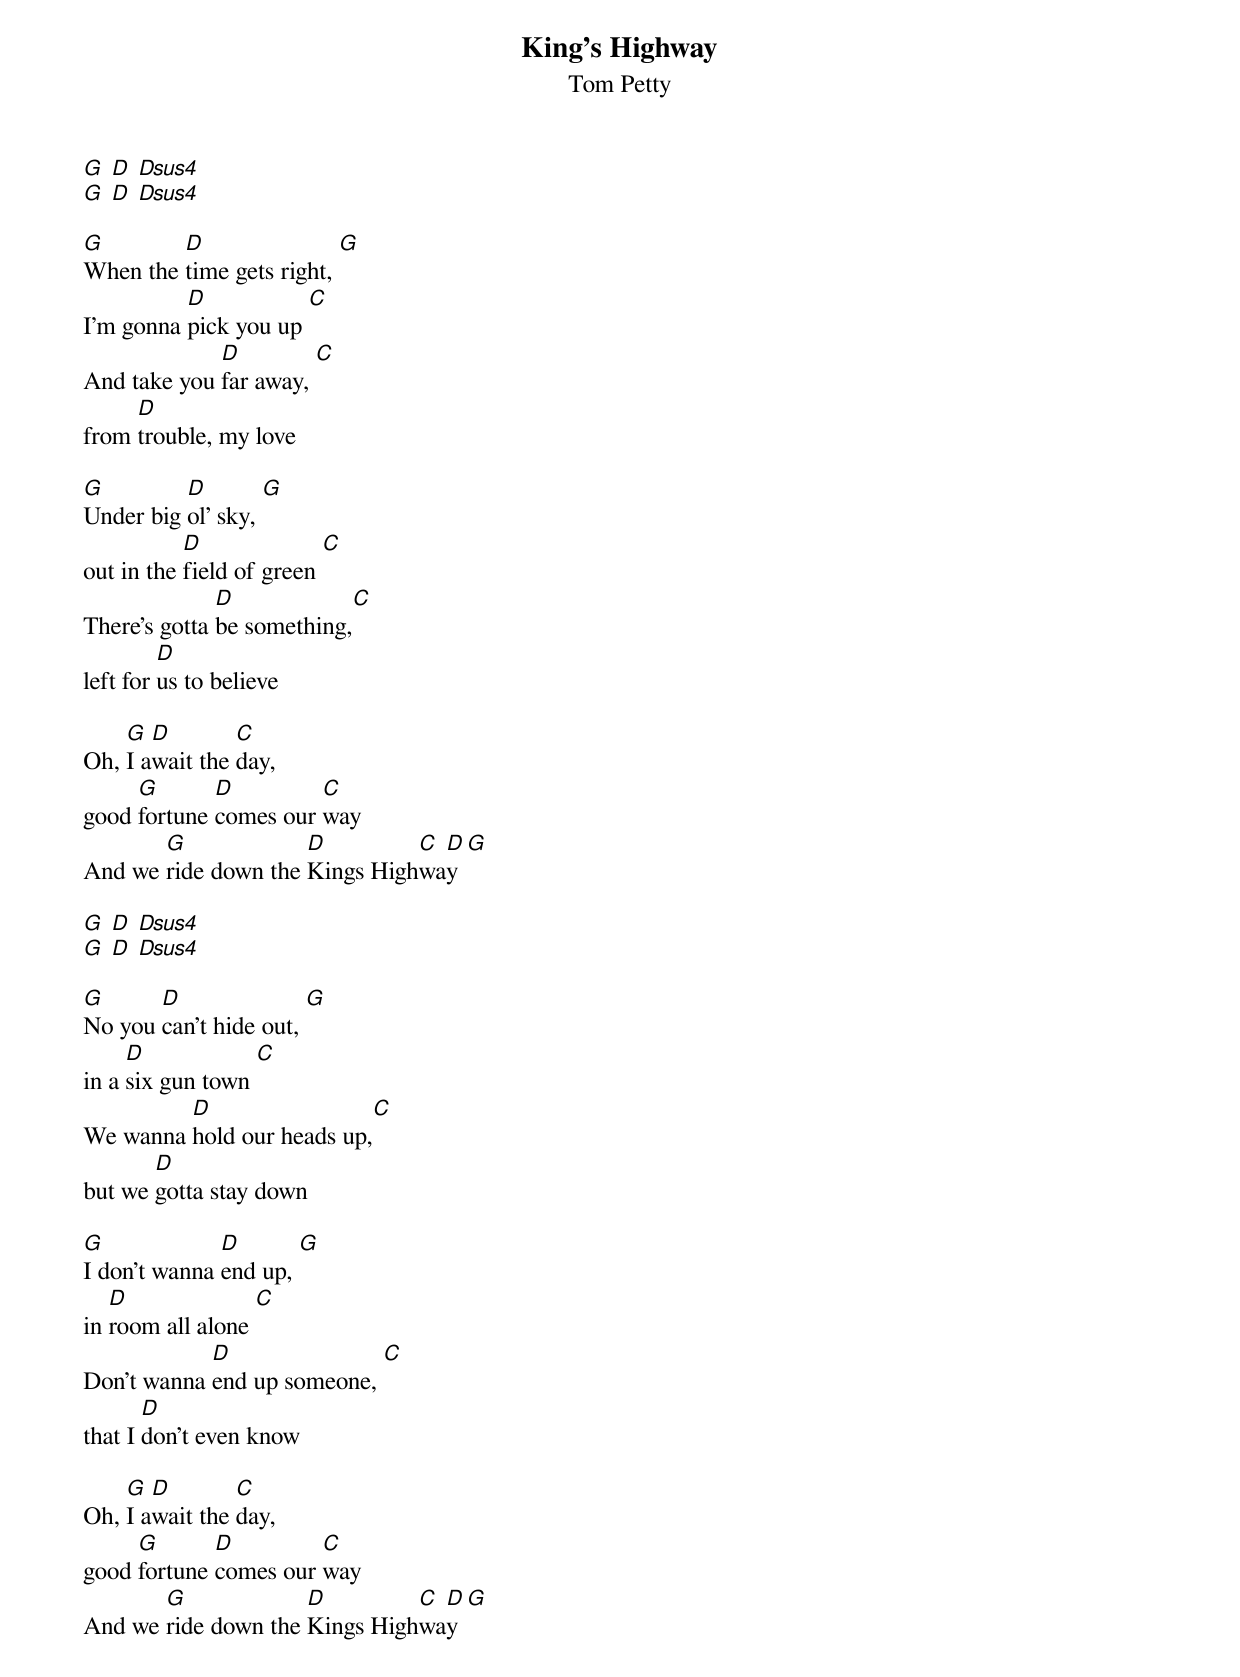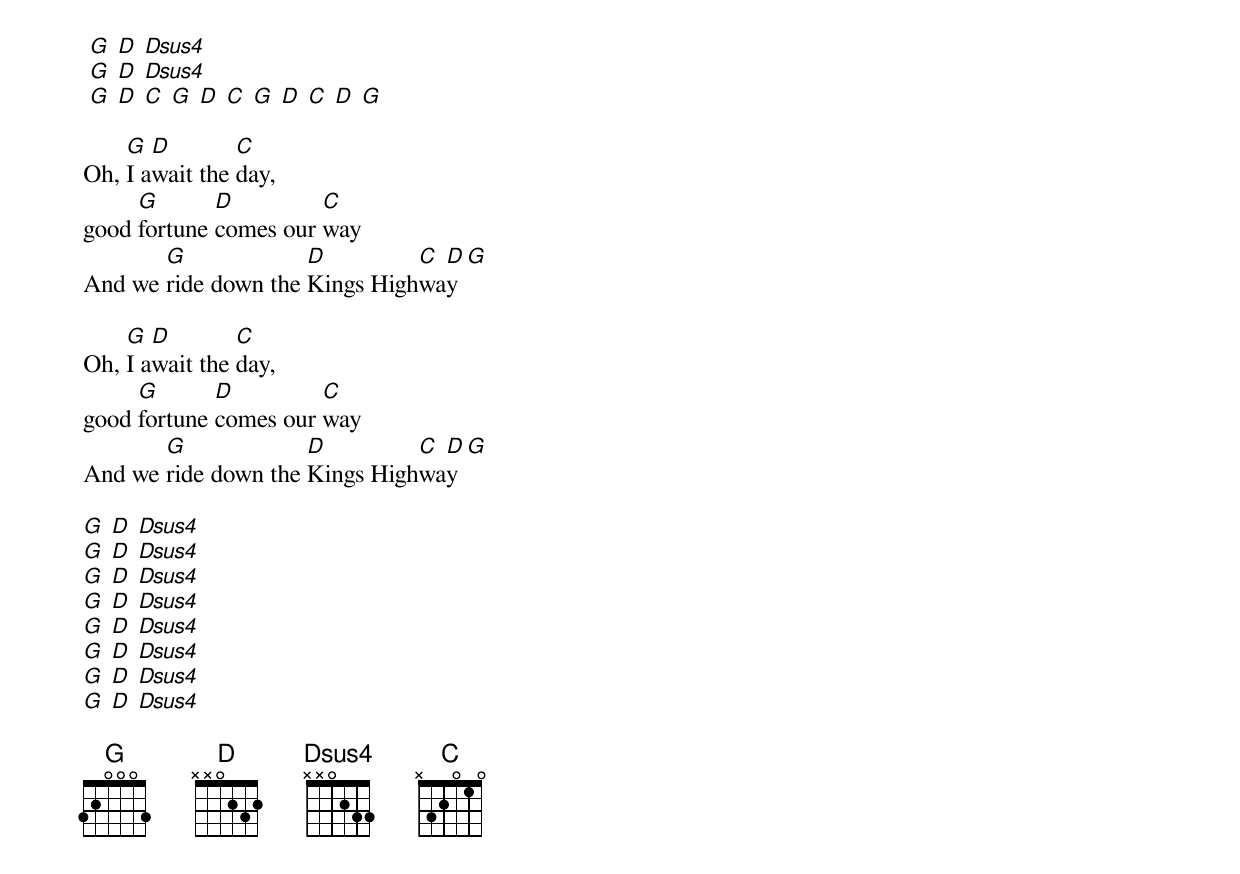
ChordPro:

{title: King's Highway}
{subtitle: Tom Petty}
[G] [D] [Dsus4]
[G] [D] [Dsus4]

[G]When the [D]time gets right, [G]
I'm gonna [D]pick you up [C]
And take you [D]far away, [C]
from [D]trouble, my love

[G]Under big [D]ol' sky, [G]
out in the [D]field of green [C]
There's gotta [D]be something,[C]
left for [D]us to believe

Oh, [G]I a[D]wait the [C]day,
good [G]fortune [D]comes our [C]way
And we [G]ride down the [D]Kings High[C]wa[D]y [G]

[G] [D] [Dsus4]
[G] [D] [Dsus4]

[G]No you [D]can't hide out, [G]
in a [D]six gun town [C]
We wanna [D]hold our heads up,[C]
but we [D]gotta stay down

[G]I don't wanna [D]end up, [G]
in [D]room all alone [C]
Don't wanna [D]end up someone, [C]
that I [D]don't even know

Oh, [G]I a[D]wait the [C]day,
good [G]fortune [D]comes our [C]way
And we [G]ride down the [D]Kings High[C]wa[D]y [G]

 [G] [D] [Dsus4]
 [G] [D] [Dsus4]
 [G] [D] [C] [G] [D] [C] [G] [D] [C] [D] [G]

Oh, [G]I a[D]wait the [C]day,
good [G]fortune [D]comes our [C]way
And we [G]ride down the [D]Kings High[C]wa[D]y [G]

Oh, [G]I a[D]wait the [C]day,
good [G]fortune [D]comes our [C]way
And we [G]ride down the [D]Kings High[C]wa[D]y [G]

[G] [D] [Dsus4]
[G] [D] [Dsus4]
[G] [D] [Dsus4]
[G] [D] [Dsus4]
[G] [D] [Dsus4]
[G] [D] [Dsus4]
[G] [D] [Dsus4]
[G] [D] [Dsus4]

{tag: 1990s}
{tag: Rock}
